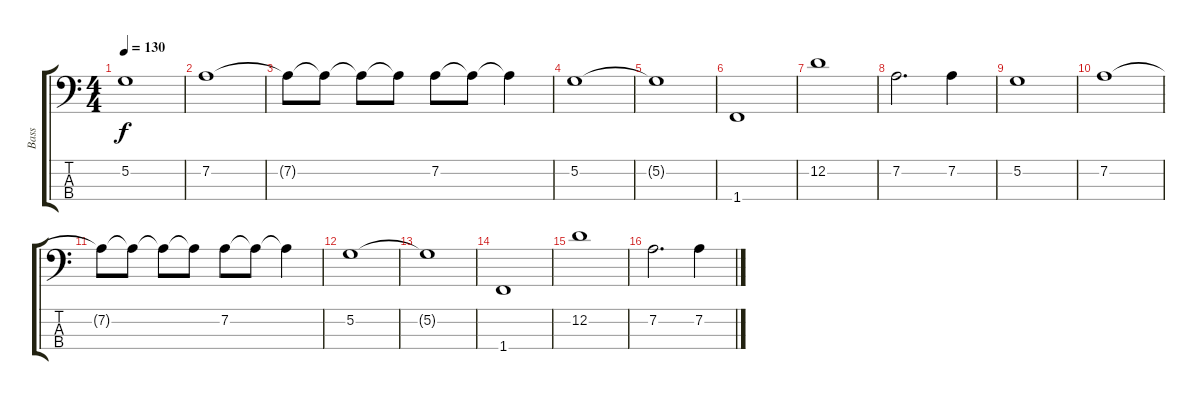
\track ("Bass" "Bass") {instrument electricbassfinger}
\staff {score tabs}
\tuning (G2 D2 A1 E1) {hide}
\ts (4 4)
\tempo 130
\clef f4
\ks c
5.2.1{dy f} |
7.2.1 |
7.2{t}.8 7.2{t}.8 7.2{t}.8 7.2{t}.8 7.2.8 7.2{t}.8 7.2{t}.4 |
5.2.1 |
5.2{t}.1 |
1.4.1 |
12.2.1 |
7.2.2{d} 7.2.4 |
5.2.1 |
7.2.1 |
7.2{t}.8 7.2{t}.8 7.2{t}.8 7.2{t}.8 7.2.8 7.2{t}.8 7.2{t}.4 |
5.2.1 |
5.2{t}.1 |
1.4.1 |
12.2.1 |
7.2.2{d} 7.2.4
